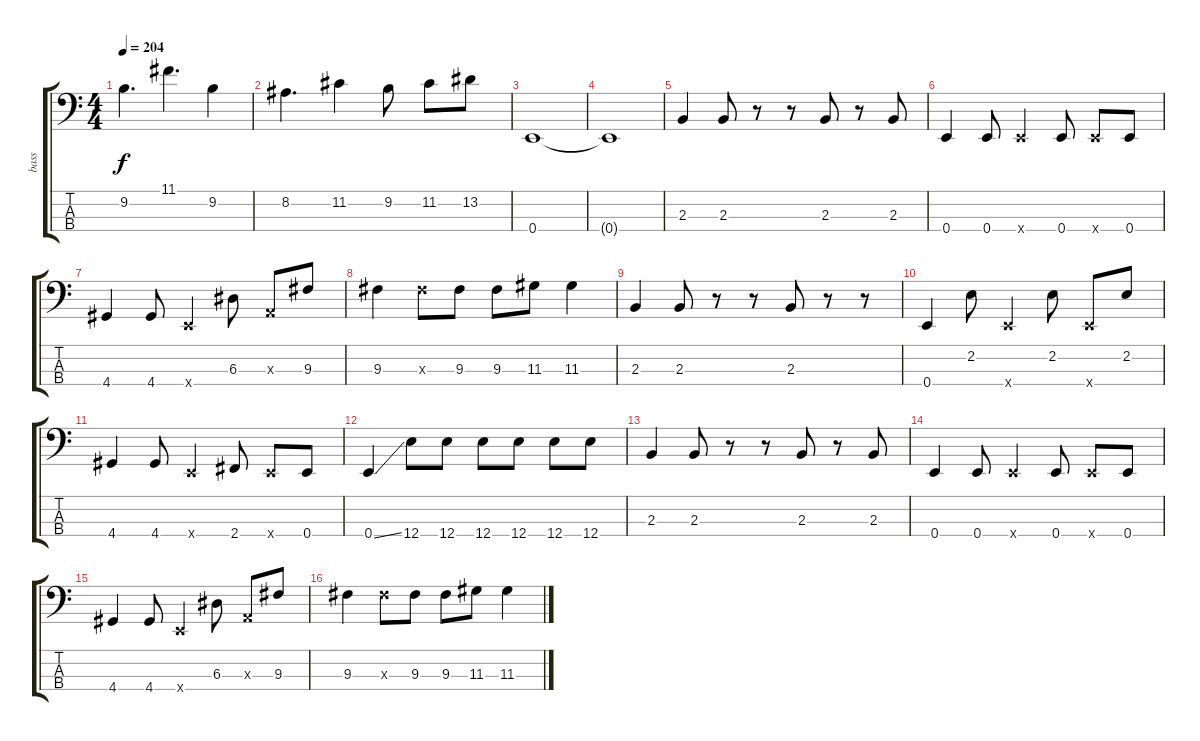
\track ("bass" "bass") {instrument electricbassfinger}
\staff {score tabs}
\tuning (G2 D2 A1 E1) {hide}
\ts (4 4)
\tempo 204
\clef f4
\ks c
9.2.4{d dy f} 11.1.4{d} 9.2.4 |
8.2.4{d} 11.2.4 9.2.8 11.2.8 13.2.8 |
0.4.1 |
0.4{t}.1 |
2.3.4 2.3.8 r.8 r.8 2.3.8 r.8 2.3.8 |
0.4.4 0.4.8 0.4{x}.4 0.4.8 0.4{x}.8 0.4.8 |
4.4.4 4.4.8 0.4{x}.4 6.3.8 0.3{x}.8 9.3.8 |
9.3.4 9.3{x}.8 9.3.8 9.3.8 11.3.8 11.3.4 |
2.3.4 2.3.8 r.8 r.8 2.3.8 r.8 r.8 |
0.4.4 2.2.8 0.4{x}.4 2.2.8 0.4{x}.8 2.2.8 |
4.4.4 4.4.8 0.4{x}.4 2.4.8 0.4{x}.8 0.4.8 |
0.4{ss}.4 12.4.8 12.4.8 12.4.8 12.4.8 12.4.8 12.4.8 |
2.3.4 2.3.8 r.8 r.8 2.3.8 r.8 2.3.8 |
0.4.4 0.4.8 0.4{x}.4 0.4.8 0.4{x}.8 0.4.8 |
4.4.4 4.4.8 0.4{x}.4 6.3.8 0.3{x}.8 9.3.8 |
9.3.4 9.3{x}.8 9.3.8 9.3.8 11.3.8 11.3.4
